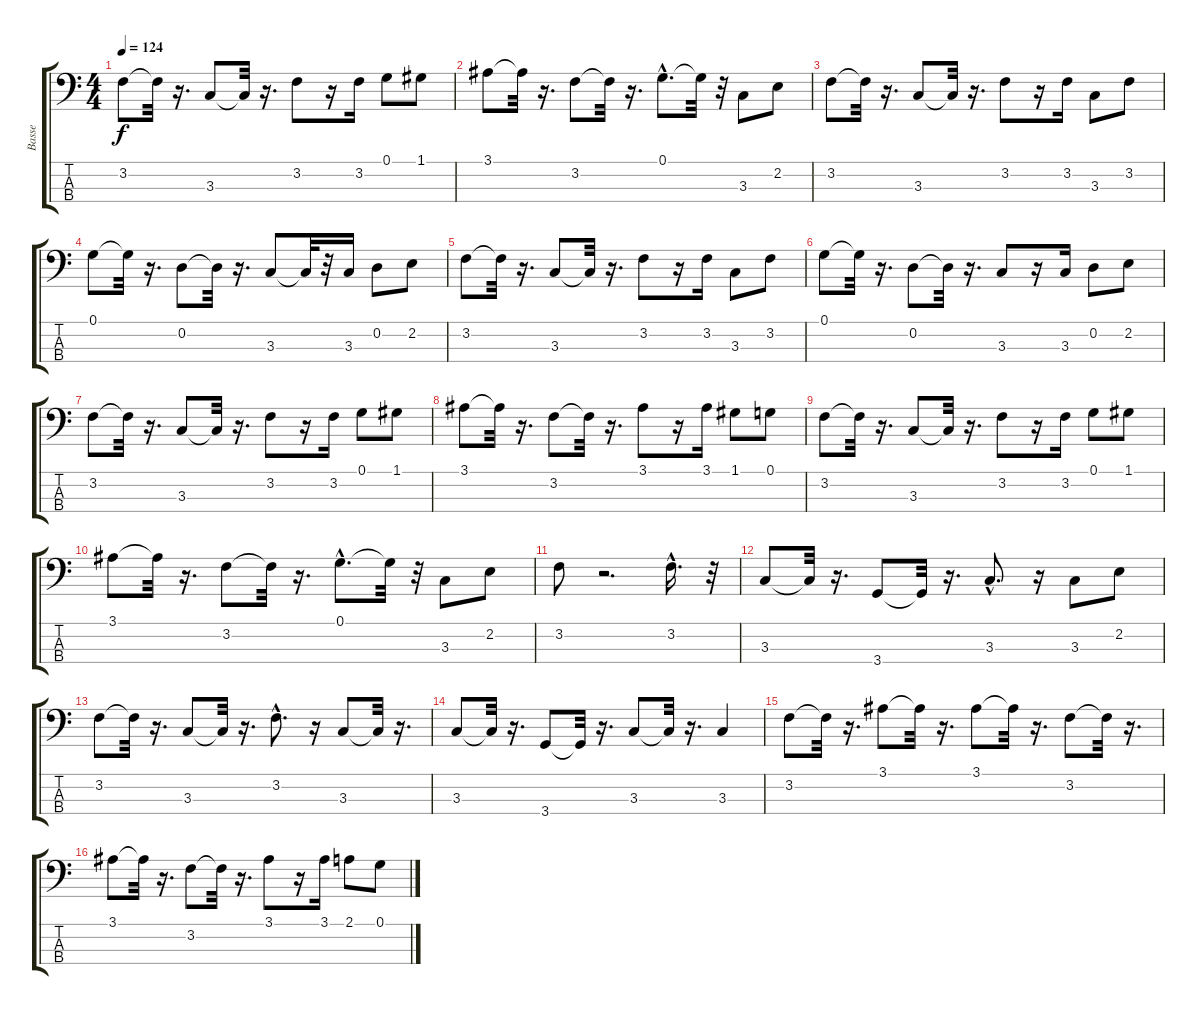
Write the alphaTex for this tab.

\track ("Basse" "Basse") {instrument electricbassfinger}
\staff {score tabs}
\tuning (G2 D2 A1 E1) {hide}
\ts (4 4)
\tempo 124
\clef f4
\ks c
3.2.8{dy f} 3.2{t}.32 r.16{d} 3.3.8 3.3{t}.32 r.16{d} 3.2.8 r.16 3.2.16 0.1.8 1.1.8 |
3.1.8 3.1{t}.32 r.16{d} 3.2.8 3.2{t}.32 r.16{d} 0.1{hac}.8{d} 0.1{t}.32 r.32 3.3.8 2.2.8 |
3.2.8 3.2{t}.32 r.16{d} 3.3.8 3.3{t}.32 r.16{d} 3.2.8 r.16 3.2.16 3.3.8 3.2.8 |
0.1.8 0.1{t}.32 r.16{d} 0.2.8 0.2{t}.32 r.16{d} 3.3.8 3.3{t}.32 r.32 3.3.16 0.2.8 2.2.8 |
3.2.8 3.2{t}.32 r.16{d} 3.3.8 3.3{t}.32 r.16{d} 3.2.8 r.16 3.2.16 3.3.8 3.2.8 |
0.1.8 0.1{t}.32 r.16{d} 0.2.8 0.2{t}.32 r.16{d} 3.3.8 r.16 3.3.16 0.2.8 2.2.8 |
3.2.8 3.2{t}.32 r.16{d} 3.3.8 3.3{t}.32 r.16{d} 3.2.8 r.16 3.2.16 0.1.8 1.1.8 |
3.1.8 3.1{t}.32 r.16{d} 3.2.8 3.2{t}.32 r.16{d} 3.1.8 r.16 3.1.16 1.1.8 0.1.8 |
3.2.8 3.2{t}.32 r.16{d} 3.3.8 3.3{t}.32 r.16{d} 3.2.8 r.16 3.2.16 0.1.8 1.1.8 |
3.1.8 3.1{t}.32 r.16{d} 3.2.8 3.2{t}.32 r.16{d} 0.1{hac}.8{d} 0.1{t}.32 r.32 3.3.8 2.2.8 |
3.2.8 r.2{d} 3.2{hac}.16{d} r.32 |
3.3.8 3.3{t}.32 r.16{d} 3.4.8 3.4{t}.32 r.16{d} 3.3{hac}.8{d} r.16 3.3.8 2.2.8 |
3.2.8 3.2{t}.32 r.16{d} 3.3.8 3.3{t}.32 r.16{d} 3.2{hac}.8{d} r.16 3.3.8 3.3{t}.32 r.16{d} |
3.3.8 3.3{t}.32 r.16{d} 3.4.8 3.4{t}.32 r.16{d} 3.3.8 3.3{t}.32 r.16{d} 3.3.4 |
3.2.8 3.2{t}.32 r.16{d} 3.1.8 3.1{t}.32 r.16{d} 3.1.8 3.1{t}.32 r.16{d} 3.2.8 3.2{t}.32 r.16{d} |
3.1.8 3.1{t}.32 r.16{d} 3.2.8 3.2{t}.32 r.16{d} 3.1.8 r.16 3.1.16 2.1.8 0.1.8
